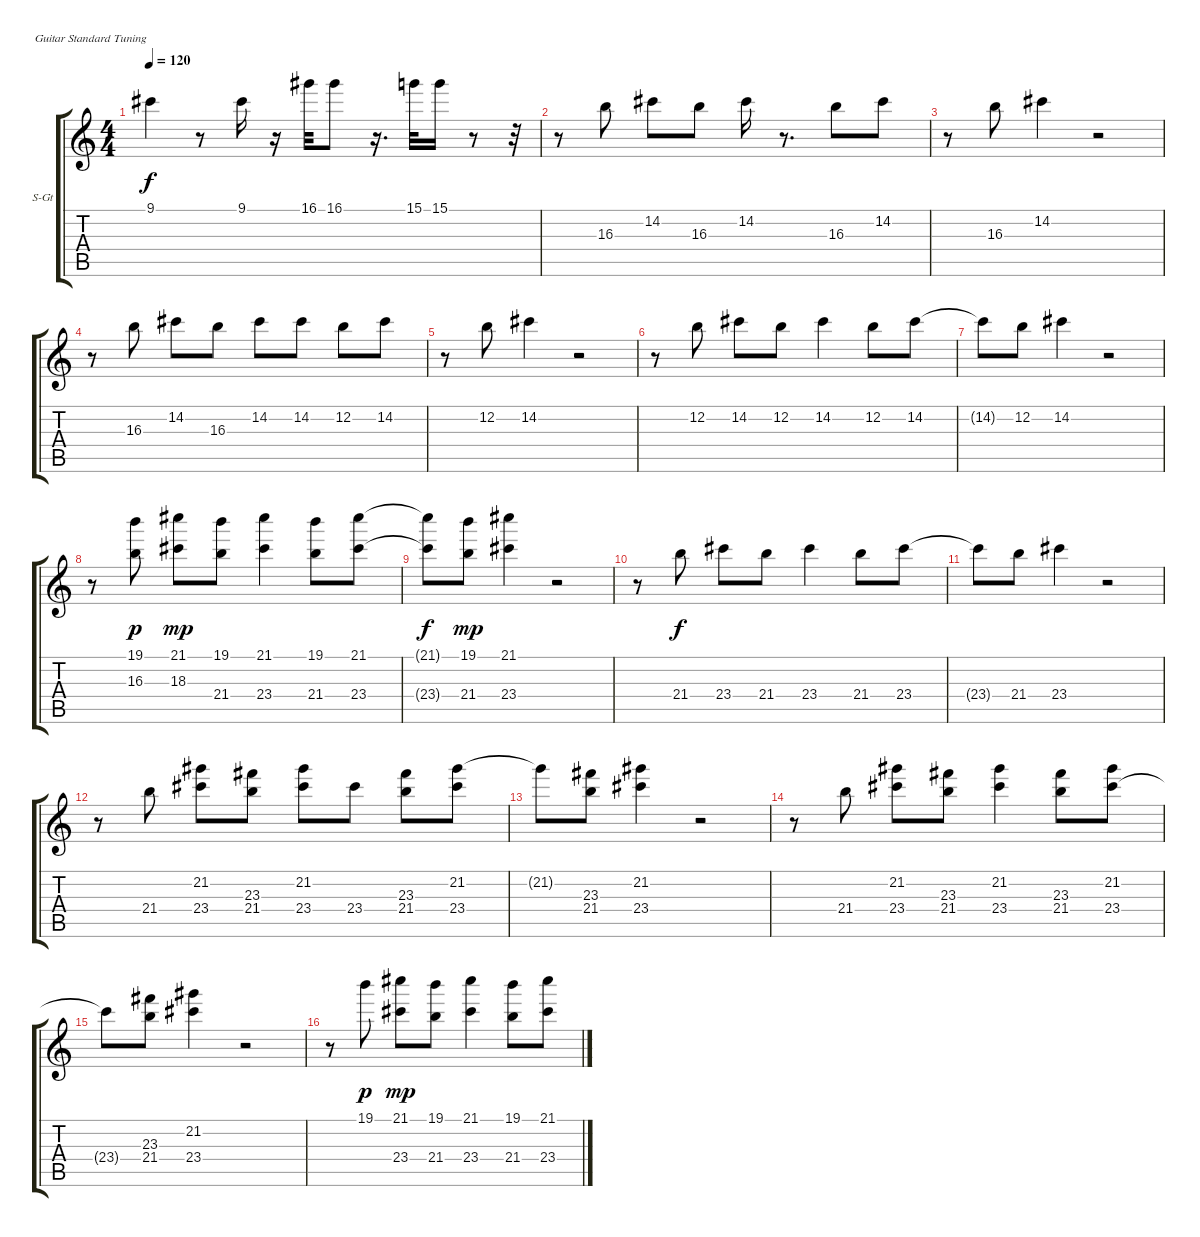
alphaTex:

\bracketExtendMode groupsimilarinstruments
\firstSystemTrackNameOrientation horizontal
\otherSystemsTrackNameOrientation horizontal
\track ("Vocal" "S-Gt") {instrument trumpet}
\staff {score tabs}
\tuning (E4 B3 G3 D3 A2 E2)
\displaytranspose 12
\ts (4 4)
\tempo 120
\clef g2
\ks c
9.1.4{dy f} r.8 9.1.16 r.16 16.1.32 16.1.8 r.16{d} 15.1.32 15.1.16 r.8 r.32 |
r.8 16.3.8 14.2.8 16.3.8 14.2.16 r.8{d} 16.3.8 14.2.8 |
r.8 16.3.8 14.2.4 r.2 |
r.8 16.3.8 14.2.8 16.3.8 14.2.8 14.2.8 12.2.8 14.2.8 |
r.8 12.2.8 14.2.4 r.2 |
r.8 12.2.8 14.2.8 12.2.8 14.2.4 12.2.8 14.2.8 |
14.2{t}.8 12.2.8 14.2.4 r.2 |
r.8 (19.1 16.3).8{dy p} (21.1 18.3).8{dy mp} (19.1 21.4).8 (21.1 23.4).4 (19.1 21.4).8 (21.1 23.4).8 |
(21.1{t} 23.4{t}).8{dy f} (19.1 21.4).8{dy mp} (21.1 23.4).4 r.2 |
r.8 21.4.8{dy f} 23.4.8 21.4.8 23.4.4 21.4.8 23.4.8 |
23.4{t}.8 21.4.8 23.4.4 r.2 |
r.8 21.4.8 (21.2 23.4).8 (23.3 21.4).8 (21.2 23.4).8 23.4.8 (23.3 21.4).8 (21.2 23.4).8 |
21.2{t}.8 (23.3 21.4).8 (21.2 23.4).4 r.2 |
r.8 21.4.8 (21.2 23.4).8 (23.3 21.4).8 (21.2 23.4).4 (23.3 21.4).8 (21.2 23.4).8 |
23.4{t}.8 (23.3 21.4).8 (21.2 23.4).4 r.2 |
r.8 19.1.8{dy p} (21.1 23.4).8{dy mp} (19.1 21.4).8 (21.1 23.4).4 (19.1 21.4).8 (21.1 23.4).8
